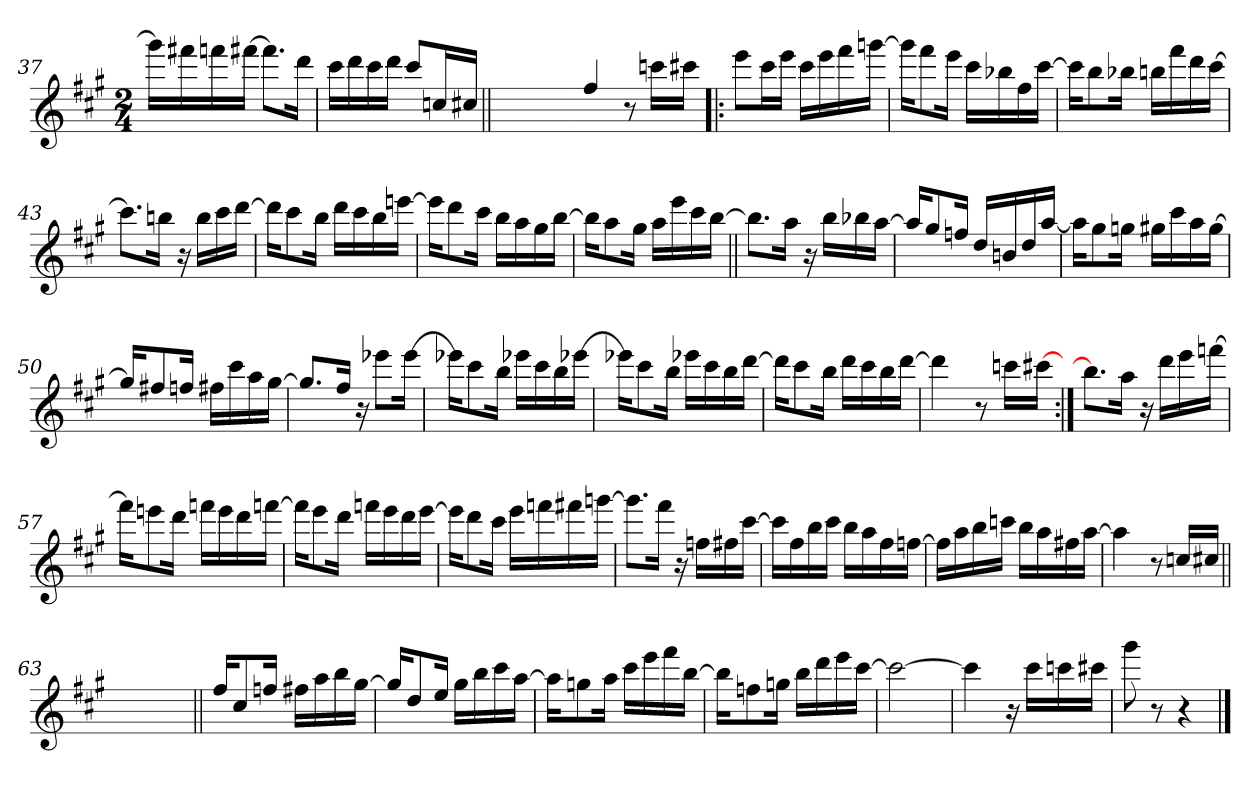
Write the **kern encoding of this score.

**kern
*part1
*staff1
*clefG2
*k[f#c#g#]
*f#:
*M2/4
=37
16ggg#\LL]
16fff#X\
16fffn\
[16fff#X\JJ
8.fff#\L]
16ddd\Jk
=38
16ccc#\LL
16ddd\
16ccc#\
16ddd\JJ
8ccc#/L
16ccn/L
16cc#X/JJ
=38X381||
2ryy
!!LO:PB:g=z
=39-
4ff#/
8r
16cccn\LL
16ccc#X\JJ
=40!|:
8eee\L
16ccc#\L
16eee\JJ
16ccc#\LL
16eee\
16fff#\
[16gggn\JJ
=41
16gggn\KL]
8fff#\
16eee\Jk
16ccc#\LL
16bb-X\
16ff#\
[16ccc#\JJ
=42
16ccc#\KL]
8bb\
16bb-X\Jk
16bbn\LL
16fff#\
16ddd\
[16ccc#\JJ
!!LO:LB:g=z
=43
8.ccc#\L]
16bbn\Jk
16r
16bb\LL
16ccc#\
[16ddd\JJ
=44
16ddd\KL]
8ccc#\
16bb\Jk
16ddd\LL
16ccc#\
16bb\
[16eeen\JJ
=45
16eee\KL]
8ddd\
16ccc#\Jk
16bb\LL
16aa\
16gg#\
[16bb\JJ
=46
16bb\KL]
8aa\
16gg#\Jk
16aa\LL
16eee\
16ccc#\
[16bb\JJ
!!LO:LB:g=z
=47||
8.bb\L]
16aa\Jk
16r
16bb\LL
16bb-X\
[16aa\JJ
=48
16aa/KL]
8gg#/
16ffn/Jk
16dd/LL
16bn/
16dd/
[16aa/JJ
=49
16aa\KL]
8gg#\
16ggn\Jk
16gg#X\LL
16ccc#\
16aa\
[16gg#\JJ
=50
16gg#/KL]
8ff#X/
16ffn/Jk
16ff#X\LL
16ccc#\
16aa\
[16gg#\JJ
!!LO:LB:g=z
=51
8.gg#/L]
16ff#/Jk
16r
8eee-X\L
[16eee-\Jk
=52
16eee-X\KL]
8ccc#\
16bb\Jk
16eee-X\LL
16ccc#\
16bb\
[16eee-X\JJ
=53
16eee-X\KL]
8ccc#\
16bb\Jk
16eee-X\LL
16ccc#\
16bb\
[16ddd\JJ
=54
16ddd\KL]
8ccc#\
16bb\Jk
16ddd\LL
16ccc#\
16bb\
[16ddd\JJ
=55
4ddd\]
8r
16cccn\LL
[16ccc#X\JJ
!!LO:LB:g=z
=56:|!
8.bb\L]
16aa\Jk
16r
16ddd\LL
16eee\
[16fffn\JJ
=57
16fffn\KL]
8eeen\
16ddd\Jk
16fffn\LL
16eee\
16ddd\
[16fffn\JJ
=58
16fffn\KL]
8eee\
16ddd\Jk
16fffn\LL
16eee\
16ddd\
[16eee\JJ
=59
16eee\KL]
8ddd\
16ccc#\Jk
16eee\LL
16fffn\
16fff#X\
[16gggn\JJ
=60
8.gggn\L]
16fff#\Jk
16r
16ffn\LL
16ff#X\
[16ccc#\JJ
!!LO:LB:g=z
=61
16ccc#\LL]
16ff#\
16bb\
16ccc#\JJ
16bb\LL
16aa\
16ff#\
[16ffn\JJ
=62
16ffn\LL]
16aa\
16bb\
16cccn\JJ
16bb\LL
16aa\
16ff#X\
[16aa\JJ
=63
4aa\]
8r
16ccn/LL
16cc#X/JJ
=63X632||
2ryy
=64||
16ff#/KL
8cc#/
16ffn/Jk
16ff#X\LL
16aa\
16bb\
[16gg#\JJ
!!LO:LB:g=z
=65
16gg#/KL]
8dd/
16ee/Jk
16gg#\LL
16bb\
16ccc#\
[16aa\JJ
=66
16aa\KL]
8ggn\
16aa\Jk
16ccc#\LL
16eee\
16fff#\
[16bb\JJ
=67
16bb\KL]
8ffn\
16ggn\Jk
16bb\LL
16ddd\
16eee\
[16ccc#\JJ
=68
2ccc#\_
=69
4ccc#\]
16r
16ccc#\LL
16cccn\
16ccc#X\JJ
=70
8ggg#\
8r
4r
==
*-
